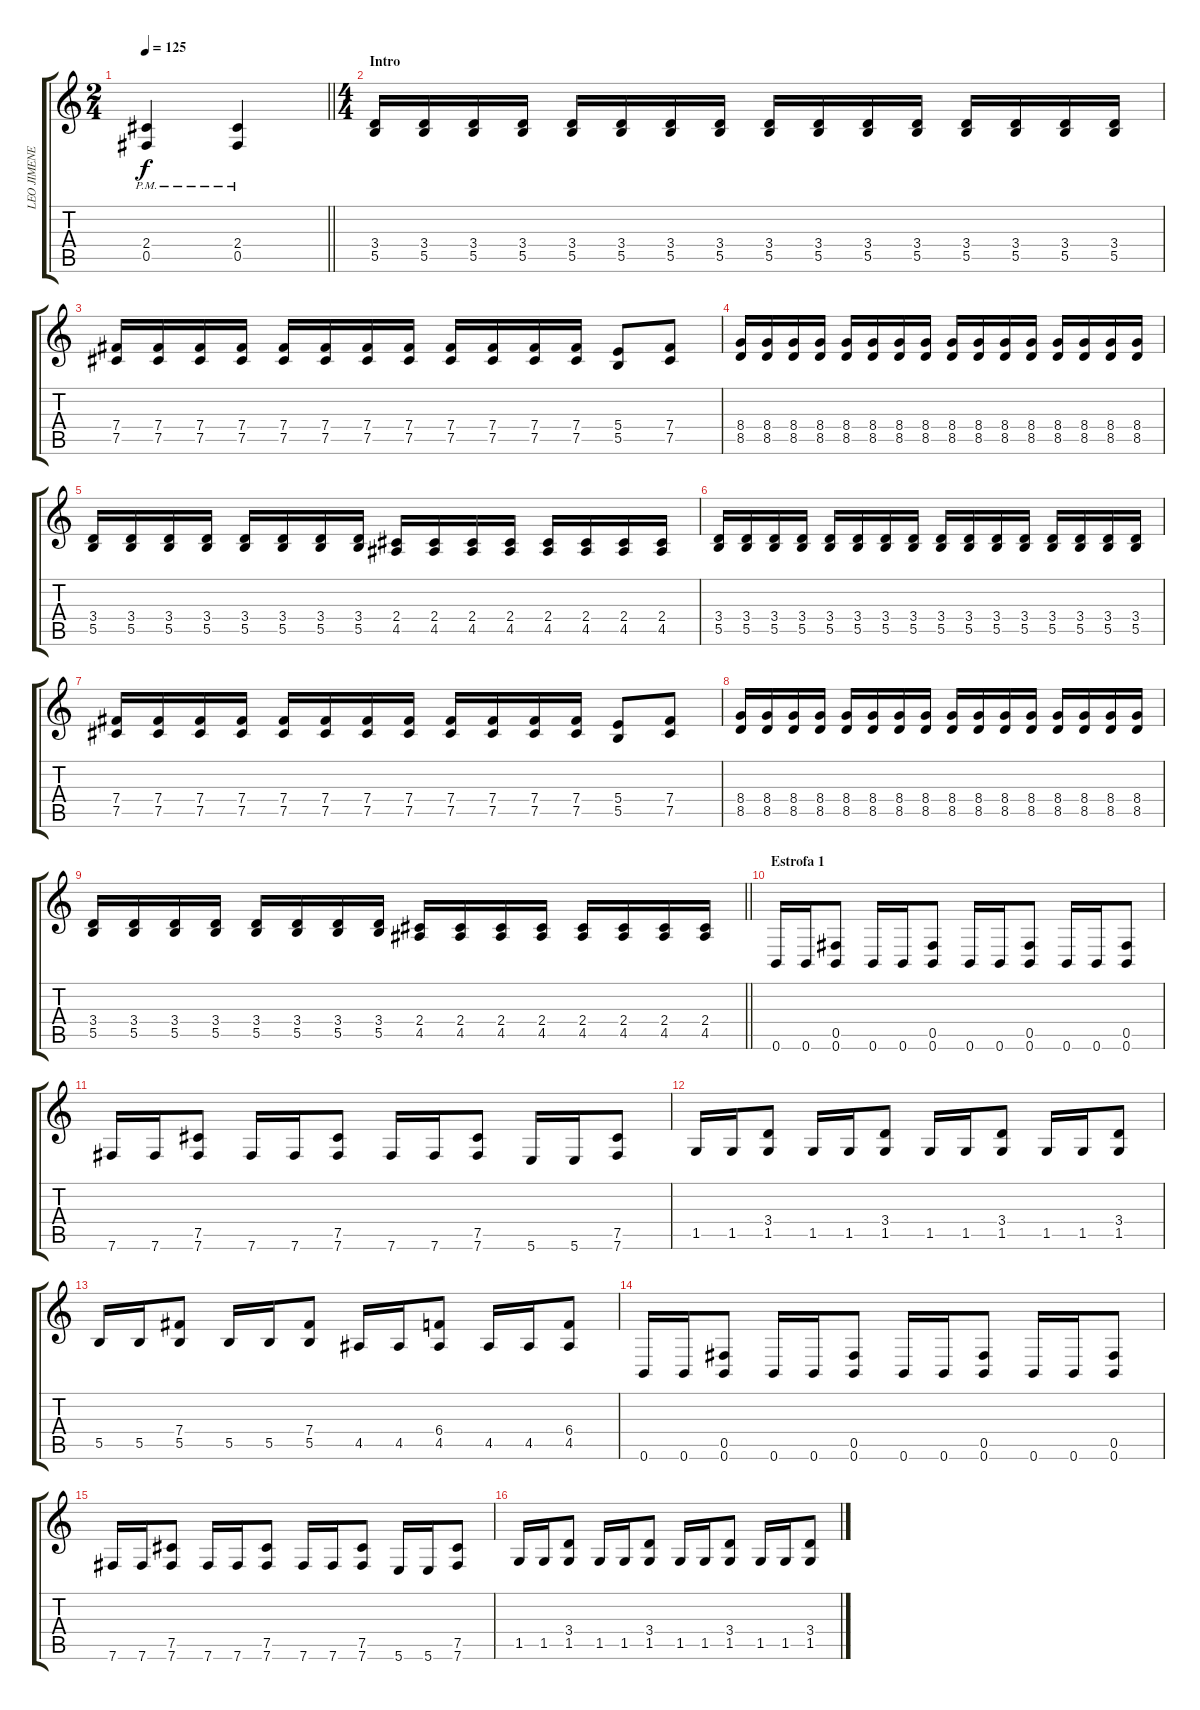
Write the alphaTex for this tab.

\track ("LEO JIMENEZ (Guitarra)" "LEO JIMENE") {instrument distortionguitar}
\staff {score tabs}
\tuning (Db4 Ab3 E3 B2 Gb2 B1) {hide}
\ts (2 4)
\tempo 125
\clef g2
\barLineRight lightlight
\ks c
(2.4{pm} 0.5{pm}).4{dy f instrument distortionguitar} (2.4{pm} 0.5{pm}).4 |
\ts (4 4)
\section ("" "Intro")
(3.4 5.5).16 (3.4 5.5).16 (3.4 5.5).16 (3.4 5.5).16 (3.4 5.5).16 (3.4 5.5).16 (3.4 5.5).16 (3.4 5.5).16 (3.4 5.5).16 (3.4 5.5).16 (3.4 5.5).16 (3.4 5.5).16 (3.4 5.5).16 (3.4 5.5).16 (3.4 5.5).16 (3.4 5.5).16 |
(7.4 7.5).16 (7.4 7.5).16 (7.4 7.5).16 (7.4 7.5).16 (7.4 7.5).16 (7.4 7.5).16 (7.4 7.5).16 (7.4 7.5).16 (7.4 7.5).16 (7.4 7.5).16 (7.4 7.5).16 (7.4 7.5).16 (5.4 5.5).8 (7.4 7.5).8 |
(8.4 8.5).16 (8.4 8.5).16 (8.4 8.5).16 (8.4 8.5).16 (8.4 8.5).16 (8.4 8.5).16 (8.4 8.5).16 (8.4 8.5).16 (8.4 8.5).16 (8.4 8.5).16 (8.4 8.5).16 (8.4 8.5).16 (8.4 8.5).16 (8.4 8.5).16 (8.4 8.5).16 (8.4 8.5).16 |
(3.4 5.5).16 (3.4 5.5).16 (3.4 5.5).16 (3.4 5.5).16 (3.4 5.5).16 (3.4 5.5).16 (3.4 5.5).16 (3.4 5.5).16 (2.4 4.5).16 (2.4 4.5).16 (2.4 4.5).16 (2.4 4.5).16 (2.4 4.5).16 (2.4 4.5).16 (2.4 4.5).16 (2.4 4.5).16 |
(3.4 5.5).16 (3.4 5.5).16 (3.4 5.5).16 (3.4 5.5).16 (3.4 5.5).16 (3.4 5.5).16 (3.4 5.5).16 (3.4 5.5).16 (3.4 5.5).16 (3.4 5.5).16 (3.4 5.5).16 (3.4 5.5).16 (3.4 5.5).16 (3.4 5.5).16 (3.4 5.5).16 (3.4 5.5).16 |
(7.4 7.5).16 (7.4 7.5).16 (7.4 7.5).16 (7.4 7.5).16 (7.4 7.5).16 (7.4 7.5).16 (7.4 7.5).16 (7.4 7.5).16 (7.4 7.5).16 (7.4 7.5).16 (7.4 7.5).16 (7.4 7.5).16 (5.4 5.5).8 (7.4 7.5).8 |
(8.4 8.5).16 (8.4 8.5).16 (8.4 8.5).16 (8.4 8.5).16 (8.4 8.5).16 (8.4 8.5).16 (8.4 8.5).16 (8.4 8.5).16 (8.4 8.5).16 (8.4 8.5).16 (8.4 8.5).16 (8.4 8.5).16 (8.4 8.5).16 (8.4 8.5).16 (8.4 8.5).16 (8.4 8.5).16 |
\barLineRight lightlight
(3.4 5.5).16 (3.4 5.5).16 (3.4 5.5).16 (3.4 5.5).16 (3.4 5.5).16 (3.4 5.5).16 (3.4 5.5).16 (3.4 5.5).16 (2.4 4.5).16 (2.4 4.5).16 (2.4 4.5).16 (2.4 4.5).16 (2.4 4.5).16 (2.4 4.5).16 (2.4 4.5).16 (2.4 4.5).16 |
\section ("" "Estrofa 1")
0.6.16 0.6.16 (0.5 0.6).8 0.6.16 0.6.16 (0.5 0.6).8 0.6.16 0.6.16 (0.5 0.6).8 0.6.16 0.6.16 (0.5 0.6).8 |
7.6.16 7.6.16 (7.5 7.6).8 7.6.16 7.6.16 (7.5 7.6).8 7.6.16 7.6.16 (7.5 7.6).8 5.6.16 5.6.16 (7.5 7.6).8 |
1.5.16 1.5.16 (3.4 1.5).8 1.5.16 1.5.16 (3.4 1.5).8 1.5.16 1.5.16 (3.4 1.5).8 1.5.16 1.5.16 (3.4 1.5).8 |
5.5.16 5.5.16 (7.4 5.5).8 5.5.16 5.5.16 (7.4 5.5).8 4.5.16 4.5.16 (6.4 4.5).8 4.5.16 4.5.16 (6.4 4.5).8 |
0.6.16 0.6.16 (0.5 0.6).8 0.6.16 0.6.16 (0.5 0.6).8 0.6.16 0.6.16 (0.5 0.6).8 0.6.16 0.6.16 (0.5 0.6).8 |
7.6.16 7.6.16 (7.5 7.6).8 7.6.16 7.6.16 (7.5 7.6).8 7.6.16 7.6.16 (7.5 7.6).8 5.6.16 5.6.16 (7.5 7.6).8 |
1.5.16 1.5.16 (3.4 1.5).8 1.5.16 1.5.16 (3.4 1.5).8 1.5.16 1.5.16 (3.4 1.5).8 1.5.16 1.5.16 (3.4 1.5).8
